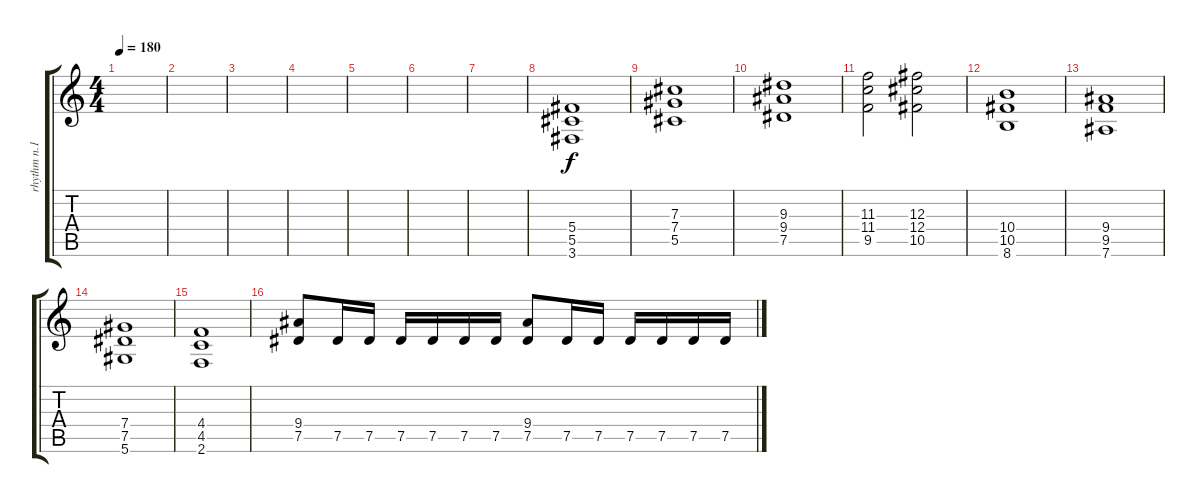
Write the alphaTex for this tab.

\track ("rhythm n.1" "rhythm n.1") {instrument distortionguitar}
\staff {score tabs}
\tuning (Eb4 Bb3 Gb3 Db3 Ab2 Eb2) {hide}
\ts (4 4)
\tempo 180
\clef g2
\ks c
|
|
|
|
|
|
|
(5.4 5.5 3.6).1 |
(7.3 7.4 5.5).1 |
(9.3 9.4 7.5).1 |
(11.3 11.4 9.5).2 (12.3 12.4 10.5).2 |
(10.4 10.5 8.6).1 |
(9.4 9.5 7.6).1 |
(7.4 7.5 5.6).1 |
(4.4 4.5 2.6).1 |
(9.4 7.5).8 7.5.16 7.5.16 7.5.16 7.5.16 7.5.16 7.5.16 (9.4 7.5).8 7.5.16 7.5.16 7.5.16 7.5.16 7.5.16 7.5.16
